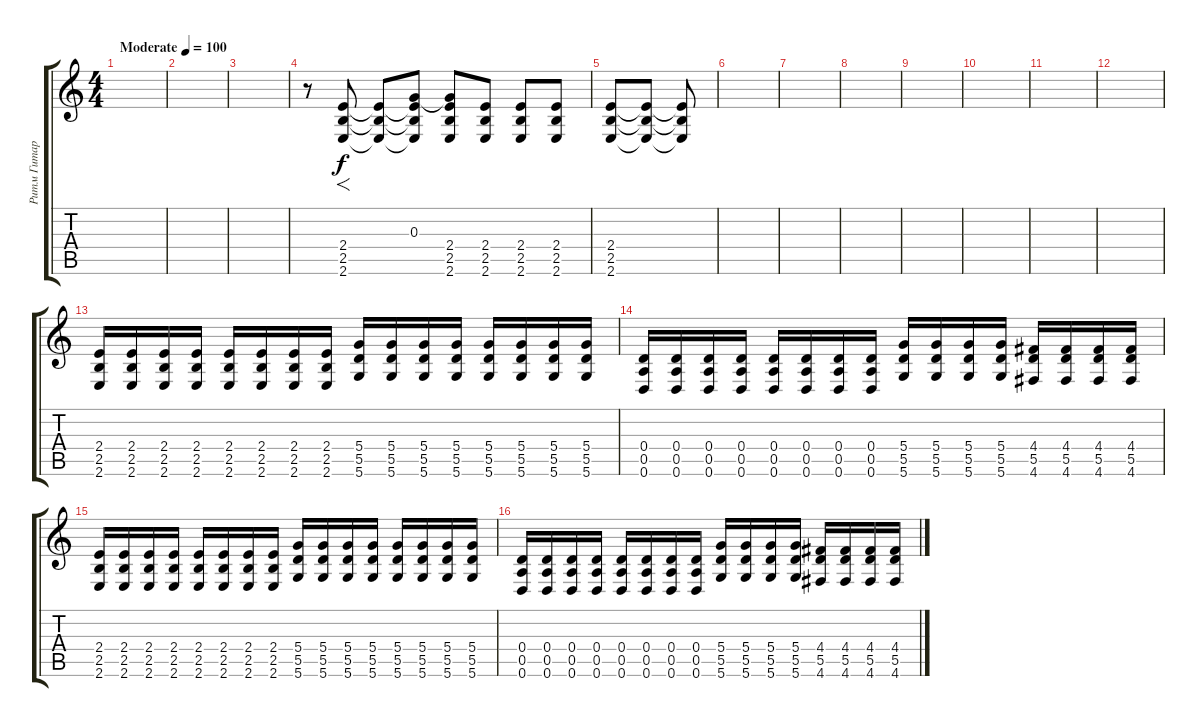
\track ("Ритм Гитара (Bizzy D)" "Ритм Гитар") {instrument distortionguitar}
\staff {score tabs}
\tuning (E4 B3 G3 D3 A2 D2) {hide}
\ts (4 4)
\tempo (100 "Moderate")
\clef g2
\ks c
|
|
|
r.8 (2.4 2.5 2.6).8{f} (2.4{t} 2.5{t} 2.6{t}).8 (0.3 2.4{t} 2.5{t} 2.6{t}).8 (0.3{t} 2.4 2.5 2.6).8 (2.4 2.5 2.6).8 (2.4 2.5 2.6).8 (2.4 2.5 2.6).8 |
(2.4 2.5 2.6).8 (2.4{t} 2.5{t} 2.6{t}).8 (2.4{t} 2.5{t} 2.6{t}).8 |
|
|
|
|
|
|
|
(2.4 2.5 2.6).16 (2.4 2.5 2.6).16 (2.4 2.5 2.6).16 (2.4 2.5 2.6).16 (2.4 2.5 2.6).16 (2.4 2.5 2.6).16 (2.4 2.5 2.6).16 (2.4 2.5 2.6).16 (5.4 5.5 5.6).16 (5.4 5.5 5.6).16 (5.4 5.5 5.6).16 (5.4 5.5 5.6).16 (5.4 5.5 5.6).16 (5.4 5.5 5.6).16 (5.4 5.5 5.6).16 (5.4 5.5 5.6).16 |
(0.4 0.5 0.6).16 (0.4 0.5 0.6).16 (0.4 0.5 0.6).16 (0.4 0.5 0.6).16 (0.4 0.5 0.6).16 (0.4 0.5 0.6).16 (0.4 0.5 0.6).16 (0.4 0.5 0.6).16 (5.4 5.5 5.6).16 (5.4 5.5 5.6).16 (5.4 5.5 5.6).16 (5.4 5.5 5.6).16 (4.4 5.5 4.6).16 (4.4 5.5 4.6).16 (4.4 5.5 4.6).16 (4.4 5.5 4.6).16 |
(2.4 2.5 2.6).16 (2.4 2.5 2.6).16 (2.4 2.5 2.6).16 (2.4 2.5 2.6).16 (2.4 2.5 2.6).16 (2.4 2.5 2.6).16 (2.4 2.5 2.6).16 (2.4 2.5 2.6).16 (5.4 5.5 5.6).16 (5.4 5.5 5.6).16 (5.4 5.5 5.6).16 (5.4 5.5 5.6).16 (5.4 5.5 5.6).16 (5.4 5.5 5.6).16 (5.4 5.5 5.6).16 (5.4 5.5 5.6).16 |
(0.4 0.5 0.6).16 (0.4 0.5 0.6).16 (0.4 0.5 0.6).16 (0.4 0.5 0.6).16 (0.4 0.5 0.6).16 (0.4 0.5 0.6).16 (0.4 0.5 0.6).16 (0.4 0.5 0.6).16 (5.4 5.5 5.6).16 (5.4 5.5 5.6).16 (5.4 5.5 5.6).16 (5.4 5.5 5.6).16 (4.4 5.5 4.6).16 (4.4 5.5 4.6).16 (4.4 5.5 4.6).16 (4.4 5.5 4.6).16
